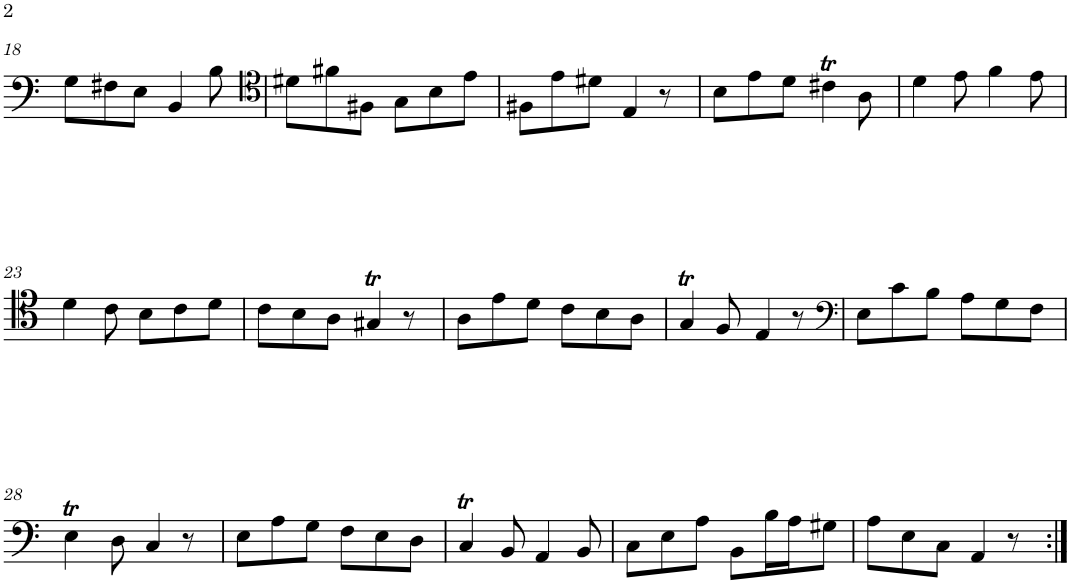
**kern
*part1
*staff1
*I"Trombone
*I'Tbn.
!!LO:PB:g=z
*clefF4
*k[]
*M6/8
=18
8G\L
8F#X\
8E\J
4BB/
8B\
=19
*clefC4
8d#X\L
8f#X\
8F#X\J
8G\L
8B\
8e\J
=20
8F#X\L
8e\
8d#X\J
4E/
8r
=21
8B\L
8e\
8d\J
4c#Xt\
8A\
=22
4d\
8e\
4f\
8e\
!!LO:LB:g=z
=23
4d\
8c\
8B\L
8c\
8d\J
=24
8c\L
8B\
8A\J
4G#Xt/
8r
=25
8A\L
8e\
8d\J
8c\L
8B\
8A\J
=26
4GT/
8F/
4E/
8r
=27
*clefF4
8E\L
8c\
8B\J
8A\L
8G\
8F\J
!!LO:LB:g=z
=28
4Et\
8D\
4C/
8r
=29
8E\L
8A\
8G\J
8F\L
8E\
8D\J
=30
4CT/
8BB/
4AA/
8BB/
=31
8C\L
8E\
8A\J
8BB\L
16B\L
16A\J
8G#X\J
=32
8A\L
8E\
8C\J
4AA/
8r
=:|!
*-
